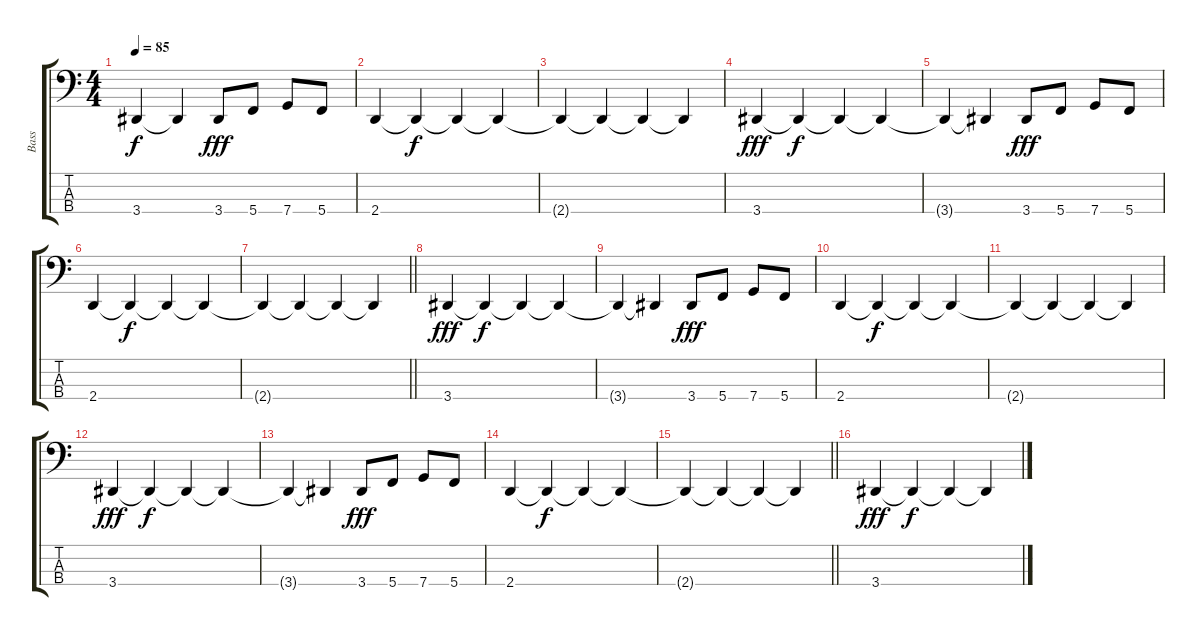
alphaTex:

\track ("Bass" "Bass") {instrument electricbassfinger}
\staff {score tabs}
\tuning (F2 C2 G1 C1) {hide}
\ts (4 4)
\tempo 85
\clef f4
\ks c
3.4{t}.4{dy f} 3.4{t}.4 3.4.8{dy fff} 5.4.8 7.4.8 5.4.8 |
2.4.4 2.4{t}.4{dy f} 2.4{t}.4 2.4{t}.4 |
2.4{t}.4 2.4{t}.4 2.4{t}.4 2.4{t}.4 |
3.4.4{dy fff} 3.4{t}.4{dy f} 3.4{t}.4 3.4{t}.4 |
3.4{t}.4 3.4{t}.4 3.4.8{dy fff} 5.4.8 7.4.8 5.4.8 |
2.4.4 2.4{t}.4{dy f} 2.4{t}.4 2.4{t}.4 |
\barLineRight lightlight
2.4{t}.4 2.4{t}.4 2.4{t}.4 2.4{t}.4 |
3.4.4{dy fff} 3.4{t}.4{dy f} 3.4{t}.4 3.4{t}.4 |
3.4{t}.4 3.4{t}.4 3.4.8{dy fff} 5.4.8 7.4.8 5.4.8 |
2.4.4 2.4{t}.4{dy f} 2.4{t}.4 2.4{t}.4 |
2.4{t}.4 2.4{t}.4 2.4{t}.4 2.4{t}.4 |
3.4.4{dy fff} 3.4{t}.4{dy f} 3.4{t}.4 3.4{t}.4 |
3.4{t}.4 3.4{t}.4 3.4.8{dy fff} 5.4.8 7.4.8 5.4.8 |
2.4.4 2.4{t}.4{dy f} 2.4{t}.4 2.4{t}.4 |
\barLineRight lightlight
2.4{t}.4 2.4{t}.4 2.4{t}.4 2.4{t}.4 |
3.4.4{dy fff} 3.4{t}.4{dy f} 3.4{t}.4 3.4{t}.4
